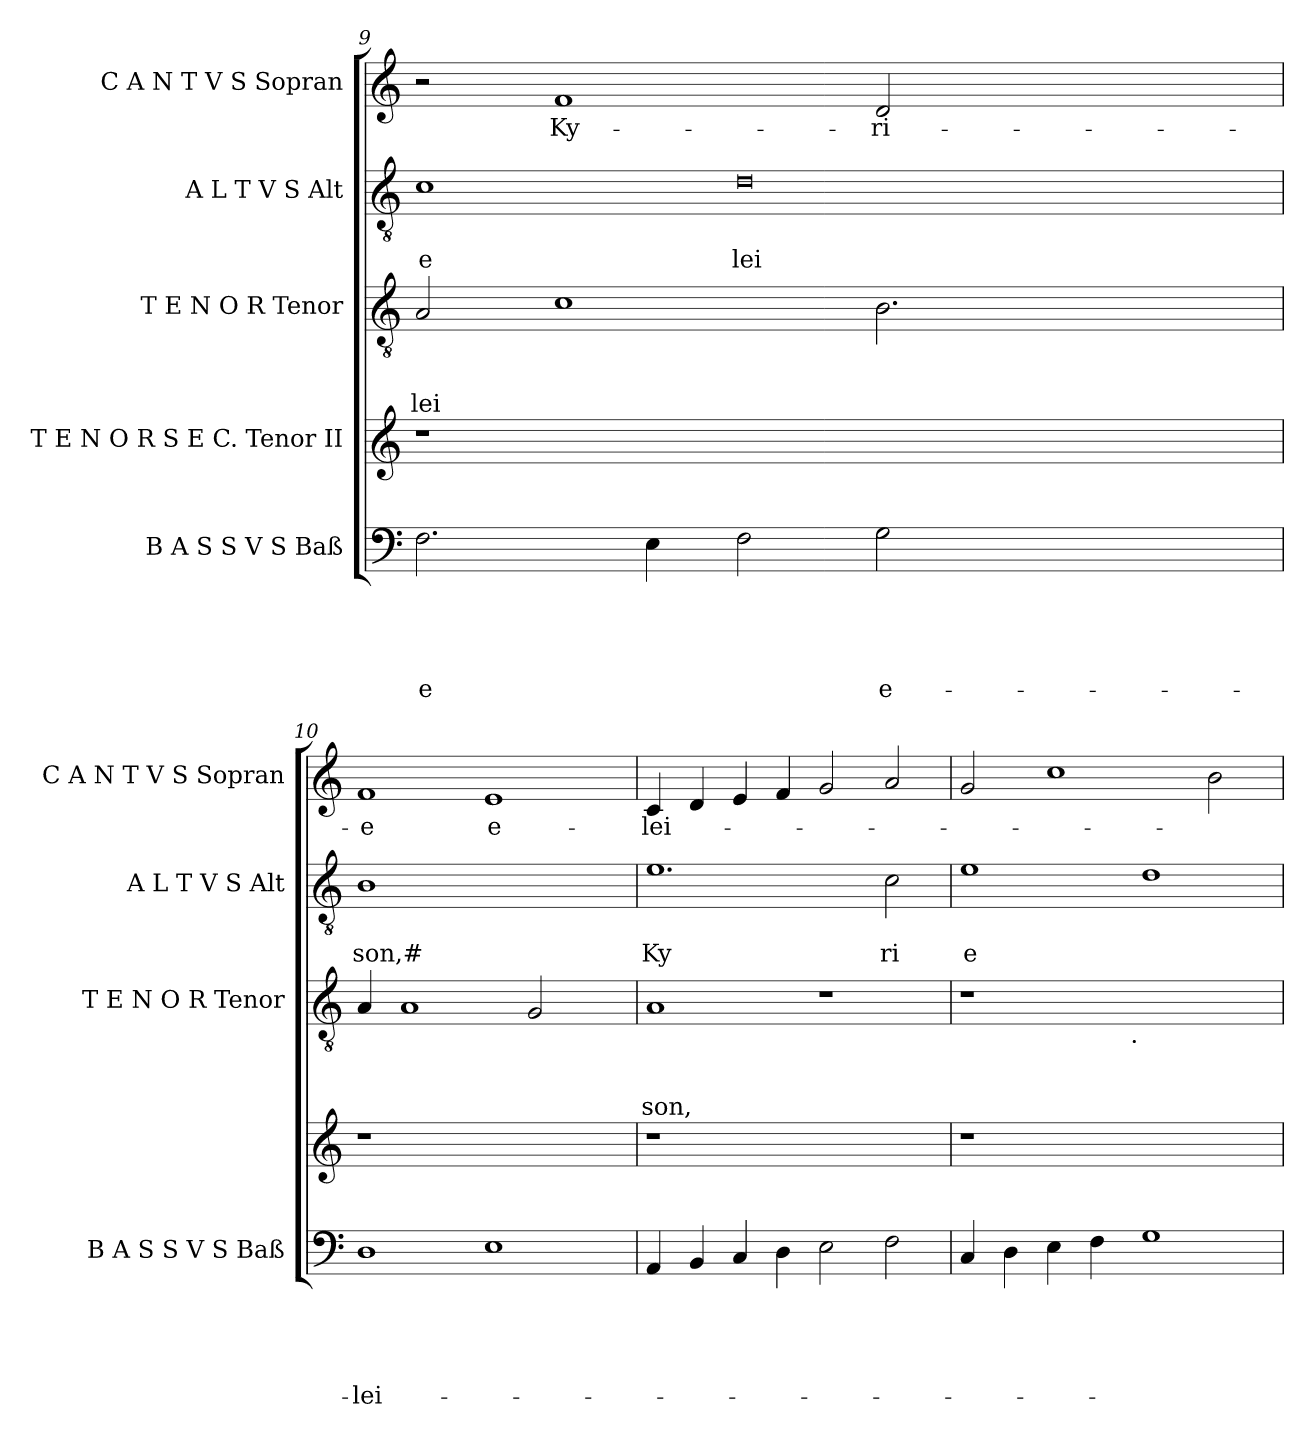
**kern	**text	**text	**text	**text	**text	**kern	**kern	**text	**text	**text	**kern	**text	**text	**kern	**text
*part5	*part5	*part5	*part5	*part5	*part5	*part4	*part3	*part3	*part3	*part3	*part2	*part2	*part2	*part1	*part1
*staff5	*staff5	*staff5	*staff5	*staff5	*staff5	*staff4	*staff3	*staff3	*staff3	*staff3	*staff2	*staff2	*staff2	*staff1	*staff1
*I"B A S S V S Baß	*	*	*	*	*	*I"T E N O R S E C. Tenor II	*I"T E N O R Tenor	*	*	*	*I"A L T V S Alt	*	*	*I"C A N T V S Sopran	*
*I'B A S S V S Baß	*	*	*	*	*	*	*I'T E N O R Tenor	*	*	*	*I'A L T V S Alt	*	*	*I'C A N T V S Sopran	*
*clefF4	*	*	*	*	*	*clefG2	*clefGv2	*	*	*	*clefGv2	*	*	*clefG2	*
*k[]	*	*	*	*	*	*k[]	*k[]	*	*	*	*k[]	*	*	*k[]	*
*C:	*	*	*	*	*	*C:	*C:	*	*	*	*C:	*	*	*C:	*
=9	=9	=9	=9	=9	=9	=9	=9	=9	=9	=9	=9	=9	=9	=9	=9
!	!	!	!	!	!LO:LY:b:rj	!	!	!	!	!LO:LY:b	!	!	!LO:LY:b	!	!
2.F\	.	.	.	.	-e	1r	2A/	.	.	lei	1c	.	e	2r	.
!	!	!	!	!	!	!	!	!	!	!	!	!	!	!	!LO:LY:b
.	.	.	.	.	.	.	1c	.	.	.	.	.	.	1f	Ky-
4E\	.	.	.	.	.	.	.	.	.	.	.	.	.	.	.
!	!	!	!	!	!	!	!	!	!	!	!	!	!LO:LY:b	!	!
2F\	.	.	.	.	.	0ryy	.	.	.	.	0d	.	lei	.	.
!	!	!	!	!	!LO:LY:b	!	!	!	!	!	!	!	!	!	!LO:LY:b
2G\	.	.	.	.	e-	.	2.B\	.	.	.	.	.	.	2d/	-ri-
1ryy	.	.	.	.	.	.	.	.	.	.	.	.	.	1ryy	.
.	.	.	.	.	.	.	2.ryy	.	.	.	.	.	.	.	.
=10	=10	=10	=10	=10	=10	=10	=10	=10	=10	=10	=10	=10	=10	=10	=10
!	!	!	!	!	!LO:LY:b	!	!	!	!	!	!	!	!LO:LY:b	!	!LO:LY:b
1D	.	.	.	.	-lei-	1r	4A/	.	.	.	1B	.	son,#	1f	-e
.	.	.	.	.	.	.	1A	.	.	.	.	.	.	.	.
!	!	!	!	!	!	!	!	!	!	!	!	!	!	!	!LO:LY:b
1E	.	.	.	.	.	1ryy	.	.	.	.	1ryy	.	.	1e	e-
.	.	.	.	.	.	.	2G/	.	.	.	.	.	.	.	.
.	.	.	.	.	.	.	4ryy	.	.	.	.	.	.	.	.
=11	=11	=11	=11	=11	=11	=11	=11	=11	=11	=11	=11	=11	=11	=11	=11
!	!	!	!	!	!	!	!	!	!	!LO:LY:b	!	!	!LO:LY:b	!	!LO:LY:b
4AA/	.	.	.	.	.	1r	1A	.	.	son,	1.e	.	Ky	4c/	-lei-
4BB/	.	.	.	.	.	.	.	.	.	.	.	.	.	4d/	.
4C/	.	.	.	.	.	.	.	.	.	.	.	.	.	4e/	.
4D\	.	.	.	.	.	.	.	.	.	.	.	.	.	4f/	.
2E\	.	.	.	.	.	1ryy	1r	.	.	.	.	.	.	2g/	.
!	!	!	!	!	!	!	!	!	!	!	!	!	!LO:LY:b	!	!
2F\	.	.	.	.	.	.	.	.	.	.	2c\	.	ri	2a/	.
=12	=12	=12	=12	=12	=12	=12	=12	=12	=12	=12	=12	=12	=12	=12	=12
!	!	!	!	!	!	!	!	!	!	!	!	!	!LO:LY:b:rj	!	!
*	*	*	*	*	*	*	*^	*	*	*	*	*	*	*	*
4C/	.	.	.	.	.	1r	1r	2ryy	.	.	.	1e	.	e	2g/	.
4D\	.	.	.	.	.	.	.	.	.	.	.	.	.	.	.	.
4E\	.	.	.	.	.	.	.	4...ryy	.	.	.	.	.	.	1cc	.
4F\	.	.	.	.	.	.	.	.	.	.	.	.	.	.	.	.
!	!	!	!	!	!	!	!	!LO:TX:b:t=.	!	!	!	!	!	!	!	!
.	.	.	.	.	.	.	.	1ryy	.	.	.	.	.	.	.	.
1G	.	.	.	.	.	1ryy	1ryy	.	.	.	.	1d	.	.	.	.
.	.	.	.	.	.	.	.	.	.	.	.	.	.	.	2b\	.
.	.	.	.	.	.	.	.	32ryy	.	.	.	.	.	.	.	.
*	*	*	*	*	*	*	*v	*v	*	*	*	*	*	*	*	*
=	=	=	=	=	=	=	=	=	=	=	=	=	=	=	=
*-	*-	*-	*-	*-	*-	*-	*-	*-	*-	*-	*-	*-	*-	*-	*-
